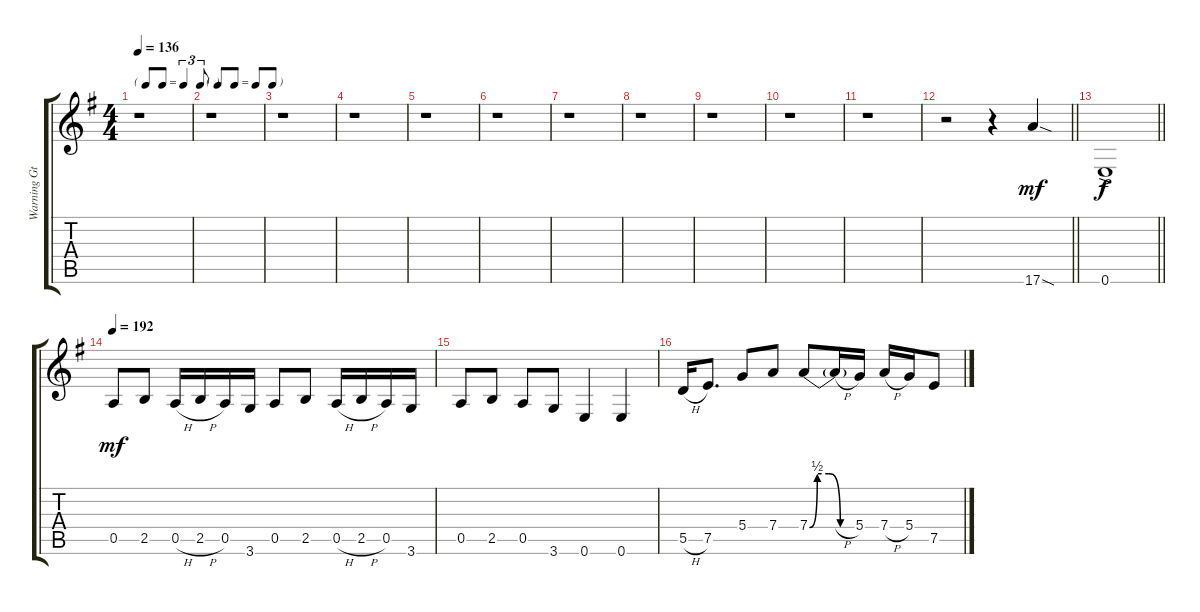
\track ("Warning Gtr. 1 (Dist.)" "Warning Gt") {instrument distortionguitar}
\staff {score tabs}
\tuning (E4 B3 G3 D3 A2 E2) {hide}
\ts (4 4)
\tf triplet8th
\tempo 136
\clef g2
\ks g
r.1{dy mf} |
\tf none
r.1 |
r.1 |
r.1 |
r.1 |
r.1 |
r.1 |
r.1 |
r.1 |
r.1 |
r.1 |
\barLineRight lightlight
r.2 r.4 17.6{sod}.4 |
\barLineRight lightlight
0.6{ac}.1{dy f} |
\tempo 192
0.5.8{dy mf} 2.5.8 0.5{h}.16 2.5{h}.16 0.5.16 3.6.16 0.5.8 2.5.8 0.5{h}.16 2.5{h}.16 0.5.16 3.6.16 |
0.5.8 2.5.8 0.5.8 3.6.8 0.6.4 0.6.4 |
5.5{h}.16 7.5.8{d} 5.4.8 7.4.8 7.4{be (custom 0 0 10 2 25 2 40 0 60 0)}.8 7.4{h t}.16 5.4.16 7.4{h}.16 5.4.16 7.5.8
